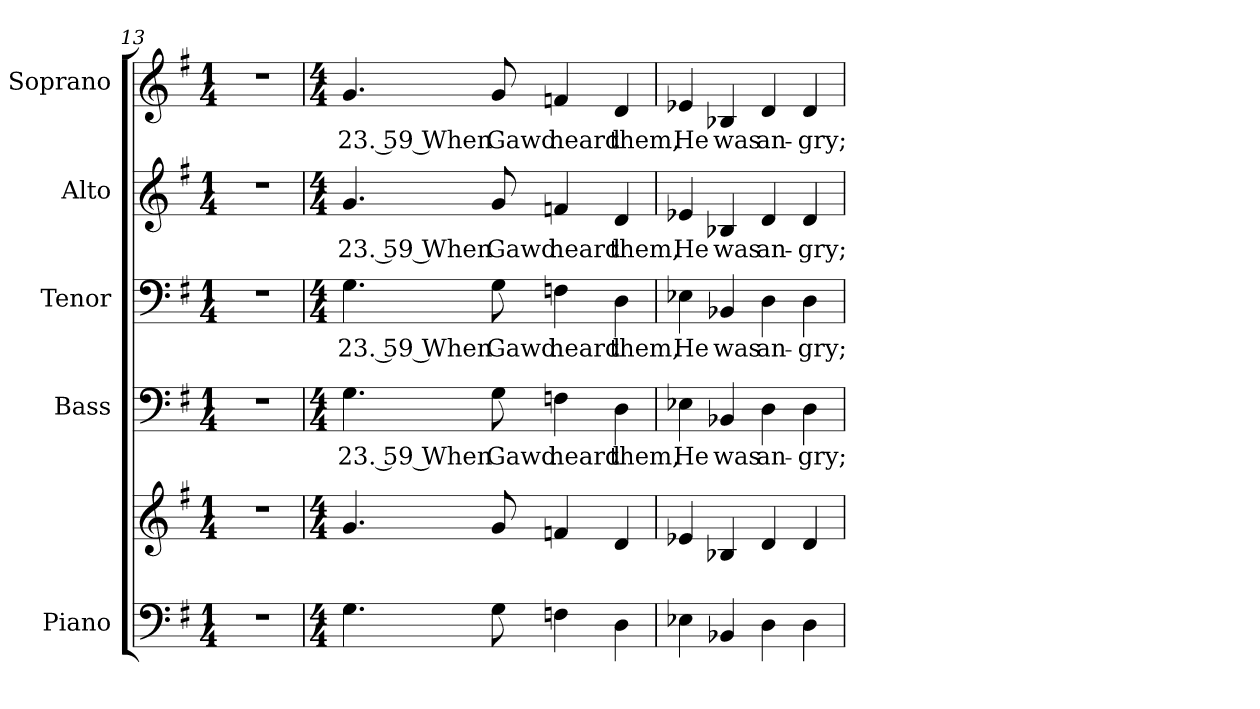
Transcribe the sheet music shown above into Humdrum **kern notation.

**kern	**kern	**kern	**text	**kern	**text	**kern	**text	**kern	**text
*part5	*part5	*part4	*part4	*part3	*part3	*part2	*part2	*part1	*part1
*staff6	*staff5	*staff4	*staff4	*staff3	*staff3	*staff2	*staff2	*staff1	*staff1
*I"Piano	*	*I"Bass	*	*I"Tenor	*	*I"Alto	*	*I"Soprano	*
*I'Pno.	*	*I'B.	*	*I'T.	*	*I'A.	*	*I'S.	*
!!LO:PB:g=z
*clefF4	*clefG2	*clefF4	*	*clefF4	*	*clefG2	*	*clefG2	*
*k[f#]	*k[f#]	*k[f#]	*	*k[f#]	*	*k[f#]	*	*k[f#]	*
*G:	*G:	*G:	*	*G:	*	*G:	*	*G:	*
*M1/4	*M1/4	*M1/4	*	*M1/4	*	*M1/4	*	*M1/4	*
=13	=13	=13	=13	=13	=13	=13	=13	=13	=13
!LO:N:vis=1	!LO:N:vis=1	!LO:N:vis=1	!	!LO:N:vis=1	!	!LO:N:vis=1	!	!	!
4r	4r	4r	.	4r	.	4r	.	4r	.
=14	=14	=14	=14	=14	=14	=14	=14	=14	=14
*M4/4	*M4/4	*M4/4	*	*M4/4	*	*M4/4	*	*M4/4	*
!	!	!	!LO:LY:b:color=#000000	!	!	!	!	!	!
!	!	!	!	!	!LO:LY:b:color=#000000	!	!	!	!
!	!	!	!	!	!	!	!LO:LY:b:color=#000000	!	!
!	!	!	!	!	!	!	!	!	!LO:LY:b:color=#000000
4.Gi\	4.gi/	4.Gi\	23. 59 When	4.Gi\	23. 59 When	4.gi/	23. 59 When	4.gi/	23. 59 When
!	!	!	!LO:LY:b:color=#000000	!	!	!	!	!	!
!	!	!	!	!	!LO:LY:b:color=#000000	!	!	!	!
!	!	!	!	!	!	!	!LO:LY:b:color=#000000	!	!
!	!	!	!	!	!	!	!	!	!LO:LY:b:color=#000000
8Gi\	8gi/	8Gi\	Gawd	8Gi\	Gawd	8gi/	Gawd	8gi/	Gawd
!	!	!	!LO:LY:b:color=#000000	!	!	!	!	!	!
!	!	!	!	!	!LO:LY:b:color=#000000	!	!	!	!
!	!	!	!	!	!	!	!LO:LY:b:color=#000000	!	!
!	!	!	!	!	!	!	!	!	!LO:LY:b:color=#000000
4Fni\	4fni/	4Fni\	heard	4Fni\	heard	4fni/	heard	4fni/	heard
!	!	!	!LO:LY:b:color=#000000	!	!	!	!	!	!
!	!	!	!	!	!LO:LY:b:color=#000000	!	!	!	!
!	!	!	!	!	!	!	!LO:LY:b:color=#000000	!	!
!	!	!	!	!	!	!	!	!	!LO:LY:b:color=#000000
4Di\	4di/	4Di\	them,	4Di\	them,	4di/	them,	4di/	them,
=15	=15	=15	=15	=15	=15	=15	=15	=15	=15
!	!	!	!LO:LY:b:color=#000000	!	!	!	!	!	!
!	!	!	!	!	!LO:LY:b:color=#000000	!	!	!	!
!	!	!	!	!	!	!	!LO:LY:b:color=#000000	!	!
!	!	!	!	!	!	!	!	!	!LO:LY:b:color=#000000
4E-Xi\	4e-Xi/	4E-Xi\	He	4E-Xi\	He	4e-Xi/	He	4e-Xi/	He
!	!	!	!LO:LY:b:color=#000000	!	!	!	!	!	!
!	!	!	!	!	!LO:LY:b:color=#000000	!	!	!	!
!	!	!	!	!	!	!	!LO:LY:b:color=#000000	!	!
!	!	!	!	!	!	!	!	!	!LO:LY:b:color=#000000
4BB-Xi/	4B-Xi/	4BB-Xi/	was	4BB-Xi/	was	4B-Xi/	was	4B-Xi/	was
!	!	!	!LO:LY:b:color=#000000	!	!	!	!	!	!
!	!	!	!	!	!LO:LY:b:color=#000000	!	!	!	!
!	!	!	!	!	!	!	!LO:LY:b:color=#000000	!	!
!	!	!	!	!	!	!	!	!	!LO:LY:b:color=#000000
4Di\	4di/	4Di\	an-	4Di\	an-	4di/	an-	4di/	an-
!	!	!	!LO:LY:b:color=#000000	!	!	!	!	!	!
!	!	!	!	!	!LO:LY:b:color=#000000	!	!	!	!
!	!	!	!	!	!	!	!LO:LY:b:color=#000000	!	!
!	!	!	!	!	!	!	!	!	!LO:LY:b:color=#000000
4Di\	4di/	4Di\	-gry;	4Di\	-gry;	4di/	-gry;	4di/	-gry;
=	=	=	=	=	=	=	=	=	=
*-	*-	*-	*-	*-	*-	*-	*-	*-	*-
